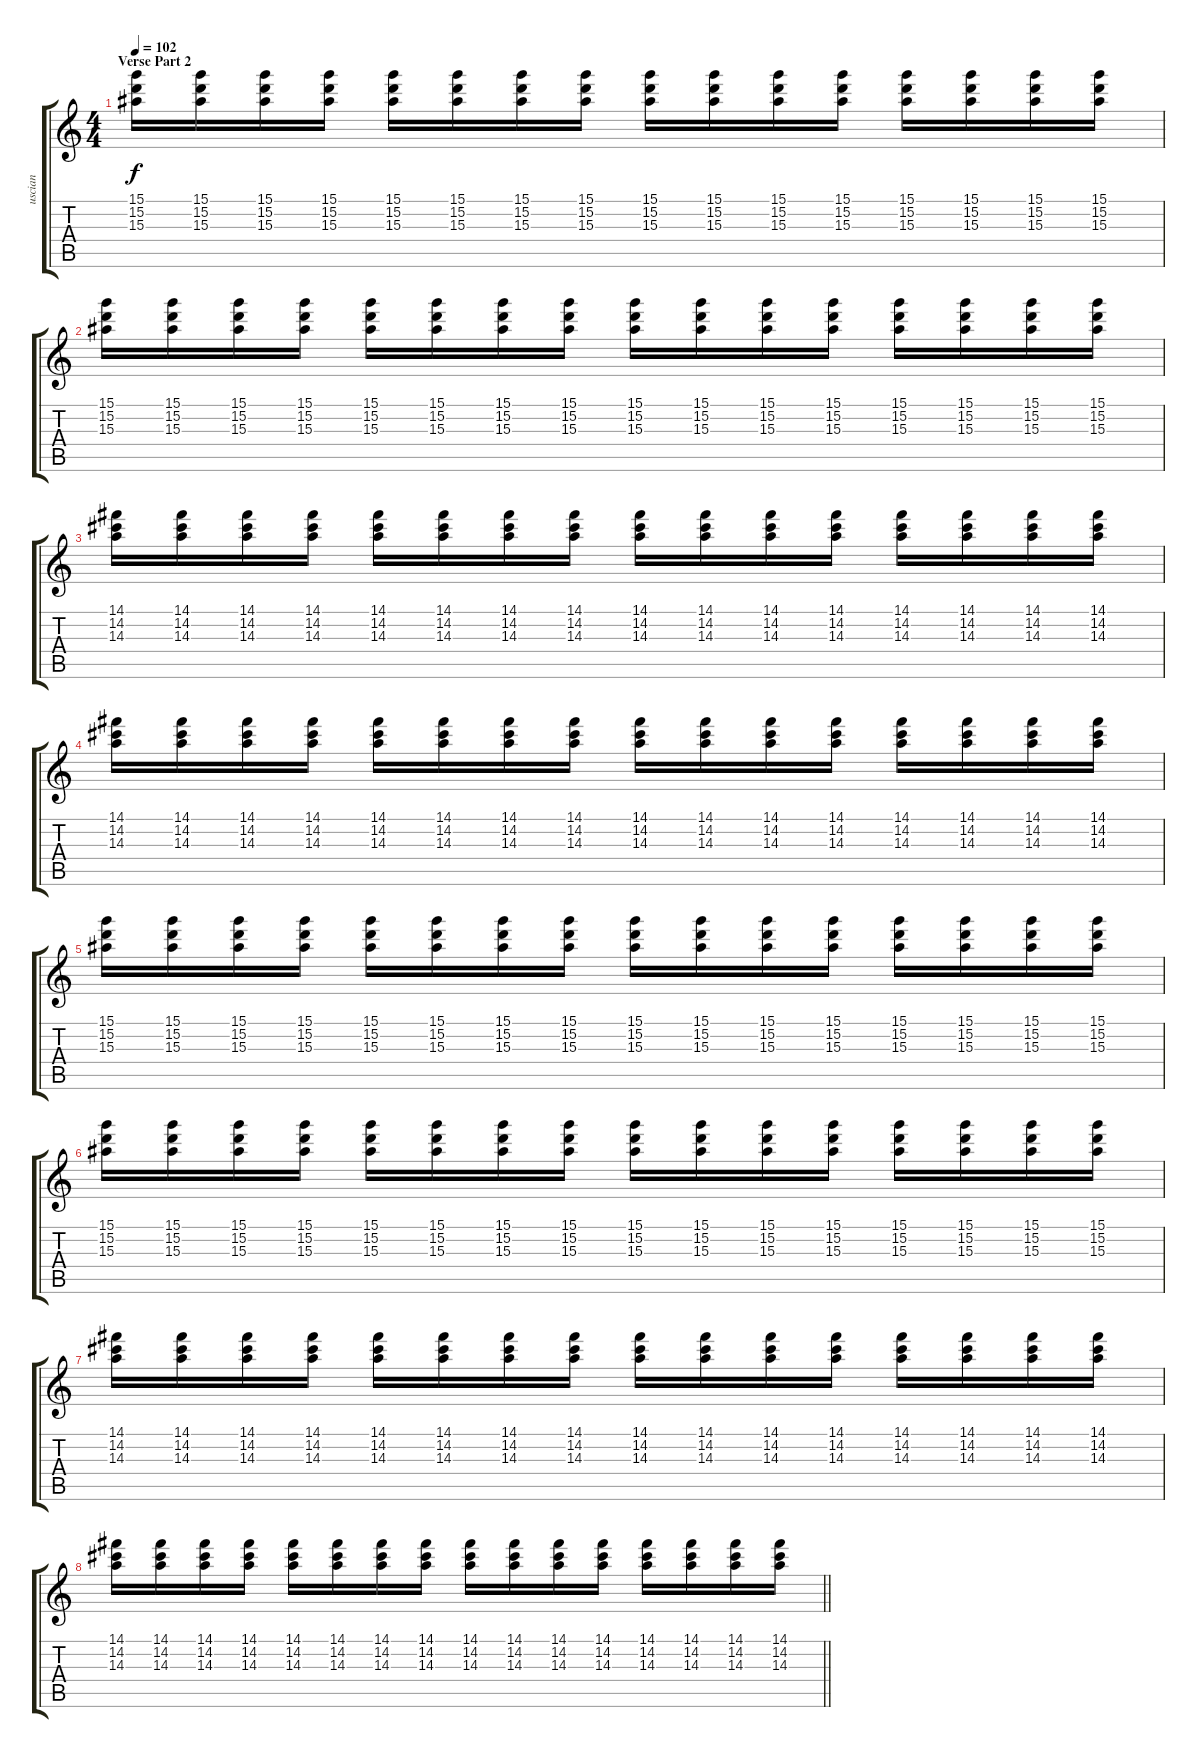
\track ("usciante 1" "uscian") {instrument electricguitarclean}
\staff {score tabs}
\tuning (E4 B3 G3 D3 A2 E2) {hide}
\ts (4 4)
\section ("" "Verse Part 2")
\tempo 102
\clef g2
\ks c
(15.1 15.2 15.3).16{dy f} (15.1 15.2 15.3).16 (15.1 15.2 15.3).16 (15.1 15.2 15.3).16 (15.1 15.2 15.3).16 (15.1 15.2 15.3).16 (15.1 15.2 15.3).16 (15.1 15.2 15.3).16 (15.1 15.2 15.3).16 (15.1 15.2 15.3).16 (15.1 15.2 15.3).16 (15.1 15.2 15.3).16 (15.1 15.2 15.3).16 (15.1 15.2 15.3).16 (15.1 15.2 15.3).16 (15.1 15.2 15.3).16 |
(15.1 15.2 15.3).16 (15.1 15.2 15.3).16 (15.1 15.2 15.3).16 (15.1 15.2 15.3).16 (15.1 15.2 15.3).16 (15.1 15.2 15.3).16 (15.1 15.2 15.3).16 (15.1 15.2 15.3).16 (15.1 15.2 15.3).16 (15.1 15.2 15.3).16 (15.1 15.2 15.3).16 (15.1 15.2 15.3).16 (15.1 15.2 15.3).16 (15.1 15.2 15.3).16 (15.1 15.2 15.3).16 (15.1 15.2 15.3).16 |
(14.1 14.2 14.3).16 (14.1 14.2 14.3).16 (14.1 14.2 14.3).16 (14.1 14.2 14.3).16 (14.1 14.2 14.3).16 (14.1 14.2 14.3).16 (14.1 14.2 14.3).16 (14.1 14.2 14.3).16 (14.1 14.2 14.3).16 (14.1 14.2 14.3).16 (14.1 14.2 14.3).16 (14.1 14.2 14.3).16 (14.1 14.2 14.3).16 (14.1 14.2 14.3).16 (14.1 14.2 14.3).16 (14.1 14.2 14.3).16 |
(14.1 14.2 14.3).16 (14.1 14.2 14.3).16 (14.1 14.2 14.3).16 (14.1 14.2 14.3).16 (14.1 14.2 14.3).16 (14.1 14.2 14.3).16 (14.1 14.2 14.3).16 (14.1 14.2 14.3).16 (14.1 14.2 14.3).16 (14.1 14.2 14.3).16 (14.1 14.2 14.3).16 (14.1 14.2 14.3).16 (14.1 14.2 14.3).16 (14.1 14.2 14.3).16 (14.1 14.2 14.3).16 (14.1 14.2 14.3).16 |
(15.1 15.2 15.3).16 (15.1 15.2 15.3).16 (15.1 15.2 15.3).16 (15.1 15.2 15.3).16 (15.1 15.2 15.3).16 (15.1 15.2 15.3).16 (15.1 15.2 15.3).16 (15.1 15.2 15.3).16 (15.1 15.2 15.3).16 (15.1 15.2 15.3).16 (15.1 15.2 15.3).16 (15.1 15.2 15.3).16 (15.1 15.2 15.3).16 (15.1 15.2 15.3).16 (15.1 15.2 15.3).16 (15.1 15.2 15.3).16 |
(15.1 15.2 15.3).16 (15.1 15.2 15.3).16 (15.1 15.2 15.3).16 (15.1 15.2 15.3).16 (15.1 15.2 15.3).16 (15.1 15.2 15.3).16 (15.1 15.2 15.3).16 (15.1 15.2 15.3).16 (15.1 15.2 15.3).16 (15.1 15.2 15.3).16 (15.1 15.2 15.3).16 (15.1 15.2 15.3).16 (15.1 15.2 15.3).16 (15.1 15.2 15.3).16 (15.1 15.2 15.3).16 (15.1 15.2 15.3).16 |
(14.1 14.2 14.3).16 (14.1 14.2 14.3).16 (14.1 14.2 14.3).16 (14.1 14.2 14.3).16 (14.1 14.2 14.3).16 (14.1 14.2 14.3).16 (14.1 14.2 14.3).16 (14.1 14.2 14.3).16 (14.1 14.2 14.3).16 (14.1 14.2 14.3).16 (14.1 14.2 14.3).16 (14.1 14.2 14.3).16 (14.1 14.2 14.3).16 (14.1 14.2 14.3).16 (14.1 14.2 14.3).16 (14.1 14.2 14.3).16 |
\barLineRight lightlight
(14.1 14.2 14.3).16 (14.1 14.2 14.3).16 (14.1 14.2 14.3).16 (14.1 14.2 14.3).16 (14.1 14.2 14.3).16 (14.1 14.2 14.3).16 (14.1 14.2 14.3).16 (14.1 14.2 14.3).16 (14.1 14.2 14.3).16 (14.1 14.2 14.3).16 (14.1 14.2 14.3).16 (14.1 14.2 14.3).16 (14.1 14.2 14.3).16 (14.1 14.2 14.3).16 (14.1 14.2 14.3).16 (14.1 14.2 14.3).16
